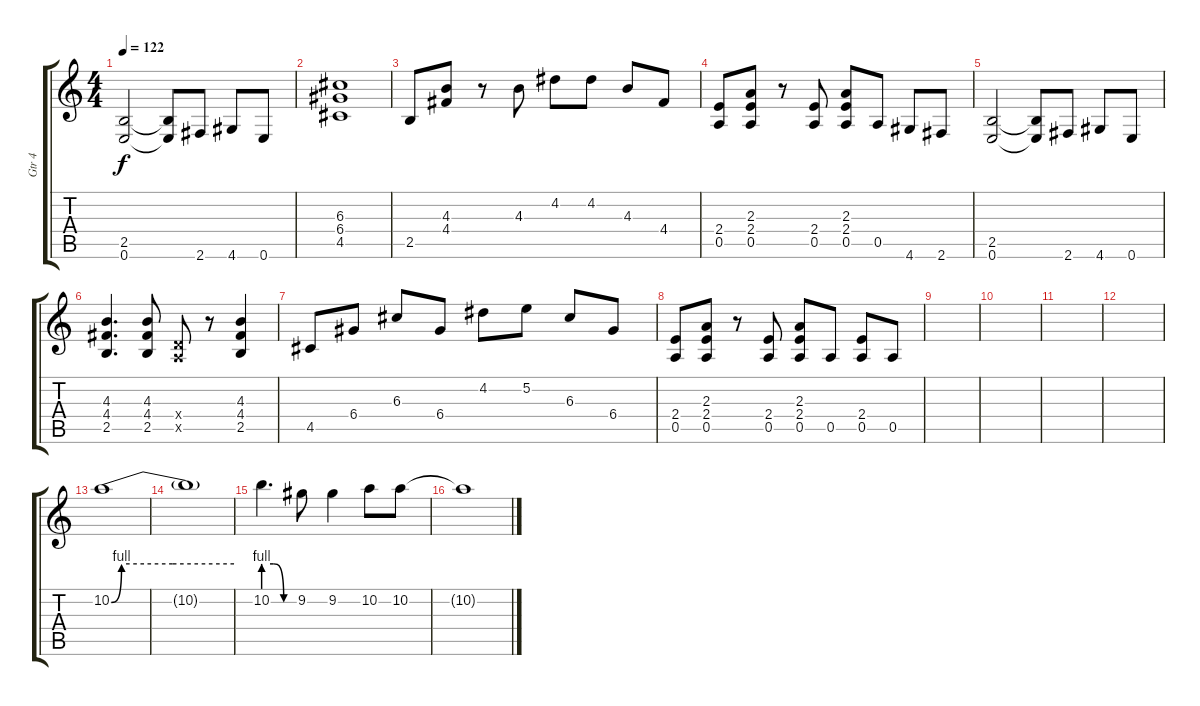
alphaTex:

\track ("Gtr 4" "Gtr 4") {instrument distortionguitar}
\staff {score tabs}
\tuning (E4 B3 G3 D3 A2 E2) {hide}
\ts (4 4)
\tempo 122
\clef g2
\ks c
(2.5 0.6).2{dy f} (2.5{t} 0.6{t}).8 2.6.8 4.6.8 0.6.8 |
(6.3 6.4 4.5).1 |
2.5.8 (4.3 4.4).8 r.8 4.3.8 4.2.8 4.2.8 4.3.8 4.4.8 |
(2.4 0.5).8 (2.3 2.4 0.5).8 r.8 (2.4 0.5).8 (2.3 2.4 0.5).8 0.5.8 4.6.8 2.6.8 |
(2.5 0.6).2 (2.5{t} 0.6{t}).8 2.6.8 4.6.8 0.6.8 |
(4.3 4.4 2.5).4{d} (4.3 4.4 2.5).8 (0.4{x} 0.5{x}).8 r.8 (4.3 4.4 2.5).4 |
4.5.8 6.4.8 6.3.8 6.4.8 4.2.8 5.2.8 6.3.8 6.4.8 |
(2.4 0.5).8 (2.3 2.4 0.5).8 r.8 (2.4 0.5).8 (2.3 2.4 0.5).8 0.5.8 (2.4 0.5).8 0.5.8 |
|
|
|
|
10.2{be (custom 0 0 5 4 16 4 30 4 60 4)}.1 |
10.2{t}.1 |
10.2{be (custom 0 4 20 4 40 0 60 0)}.4{d} 9.2.8 9.2.4 10.2.8 10.2.8 |
10.2{t}.1
